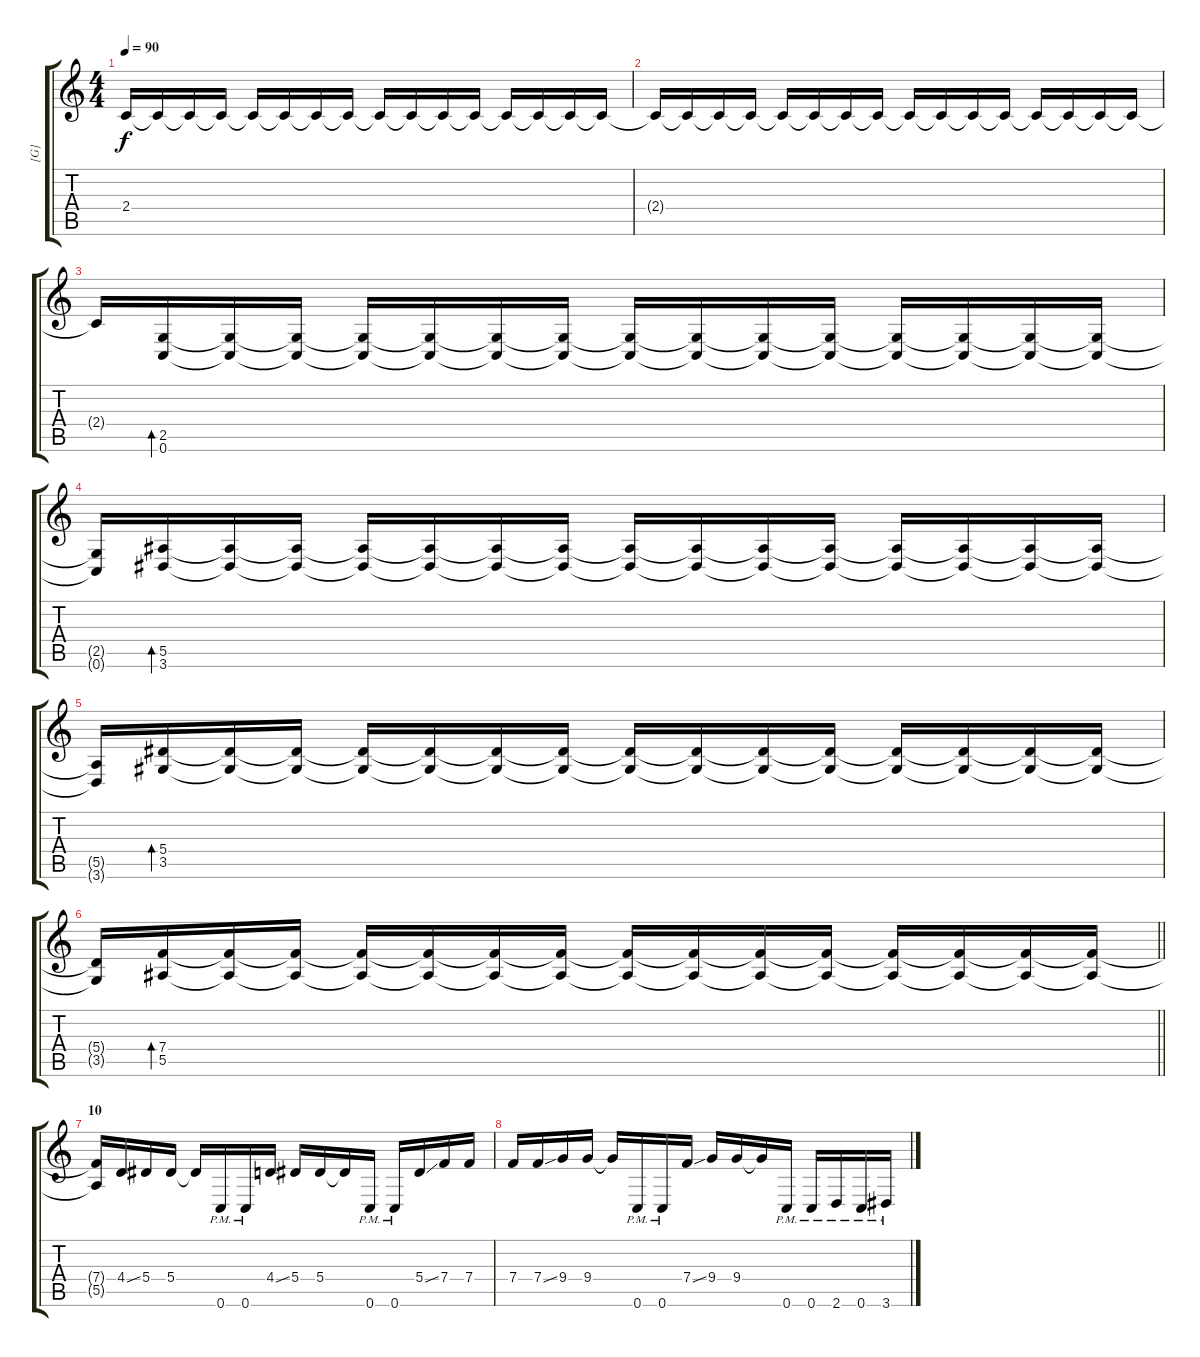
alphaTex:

\track ("[G]" "[G]") {instrument distortionguitar}
\staff {score tabs}
\tuning (C4 G3 Eb3 Bb2 F2 C2) {hide}
\ts (4 4)
\tempo 90
\clef g2
\ks c
2.4{t}.16{dy f} 2.4{t}.16 2.4{t}.16 2.4{t}.16 2.4{t}.16 2.4{t}.16 2.4{t}.16 2.4{t}.16 2.4{t}.16 2.4{t}.16 2.4{t}.16 2.4{t}.16 2.4{t}.16 2.4{t}.16 2.4{t}.16 2.4{t}.16 |
2.4{t}.16 2.4{t}.16 2.4{t}.16 2.4{t}.16 2.4{t}.16 2.4{t}.16 2.4{t}.16 2.4{t}.16 2.4{t}.16 2.4{t}.16 2.4{t}.16 2.4{t}.16 2.4{t}.16 2.4{t}.16 2.4{t}.16 2.4{t}.16 |
2.4{t}.16 (2.5 0.6).16{bd 120 volume 13 balance 11} (2.5{t} 0.6{t}).16 (2.5{t} 0.6{t}).16 (2.5{t} 0.6{t}).16 (2.5{t} 0.6{t}).16 (2.5{t} 0.6{t}).16 (2.5{t} 0.6{t}).16 (2.5{t} 0.6{t}).16 (2.5{t} 0.6{t}).16 (2.5{t} 0.6{t}).16 (2.5{t} 0.6{t}).16 (2.5{t} 0.6{t}).16 (2.5{t} 0.6{t}).16 (2.5{t} 0.6{t}).16 (2.5{t} 0.6{t}).16 |
(2.5{t} 0.6{t}).16 (5.5 3.6).16{bd 120} (5.5{t} 3.6{t}).16 (5.5{t} 3.6{t}).16 (5.5{t} 3.6{t}).16 (5.5{t} 3.6{t}).16 (5.5{t} 3.6{t}).16 (5.5{t} 3.6{t}).16 (5.5{t} 3.6{t}).16 (5.5{t} 3.6{t}).16 (5.5{t} 3.6{t}).16 (5.5{t} 3.6{t}).16 (5.5{t} 3.6{t}).16 (5.5{t} 3.6{t}).16 (5.5{t} 3.6{t}).16 (5.5{t} 3.6{t}).16 |
(5.5{t} 3.6{t}).16 (5.4 3.5).16{bd 120} (5.4{t} 3.5{t}).16 (5.4{t} 3.5{t}).16 (5.4{t} 3.5{t}).16 (5.4{t} 3.5{t}).16 (5.4{t} 3.5{t}).16 (5.4{t} 3.5{t}).16 (5.4{t} 3.5{t}).16 (5.4{t} 3.5{t}).16 (5.4{t} 3.5{t}).16 (5.4{t} 3.5{t}).16 (5.4{t} 3.5{t}).16 (5.4{t} 3.5{t}).16 (5.4{t} 3.5{t}).16 (5.4{t} 3.5{t}).16 |
\barLineRight lightlight
(5.4{t} 3.5{t}).16 (7.4 5.5).16{bd 120} (7.4{t} 5.5{t}).16 (7.4{t} 5.5{t}).16 (7.4{t} 5.5{t}).16 (7.4{t} 5.5{t}).16 (7.4{t} 5.5{t}).16 (7.4{t} 5.5{t}).16 (7.4{t} 5.5{t}).16 (7.4{t} 5.5{t}).16 (7.4{t} 5.5{t}).16 (7.4{t} 5.5{t}).16 (7.4{t} 5.5{t}).16 (7.4{t} 5.5{t}).16 (7.4{t} 5.5{t}).16 (7.4{t} 5.5{t}).16 |
\section ("" "10")
(7.4{t} 5.5{t}).16 4.4{ss}.16{balance 16} 5.4.16 5.4.16 5.4{t}.16 0.6{pm}.16 0.6{pm}.16 4.4{ss}.16 5.4.16 5.4.16 5.4{t}.16 0.6{pm}.16 0.6{pm}.16 5.4{ss}.16 7.4.16 7.4.16 |
7.4.16 7.4{ss}.16 9.4.16 9.4.16 9.4{t}.16 0.6{pm}.16 0.6{pm}.16 7.4{ss}.16 9.4.16 9.4.16 9.4{t}.16 0.6{pm}.16 0.6{pm}.16 2.6{pm}.16 0.6{pm}.16 3.6{pm}.16
